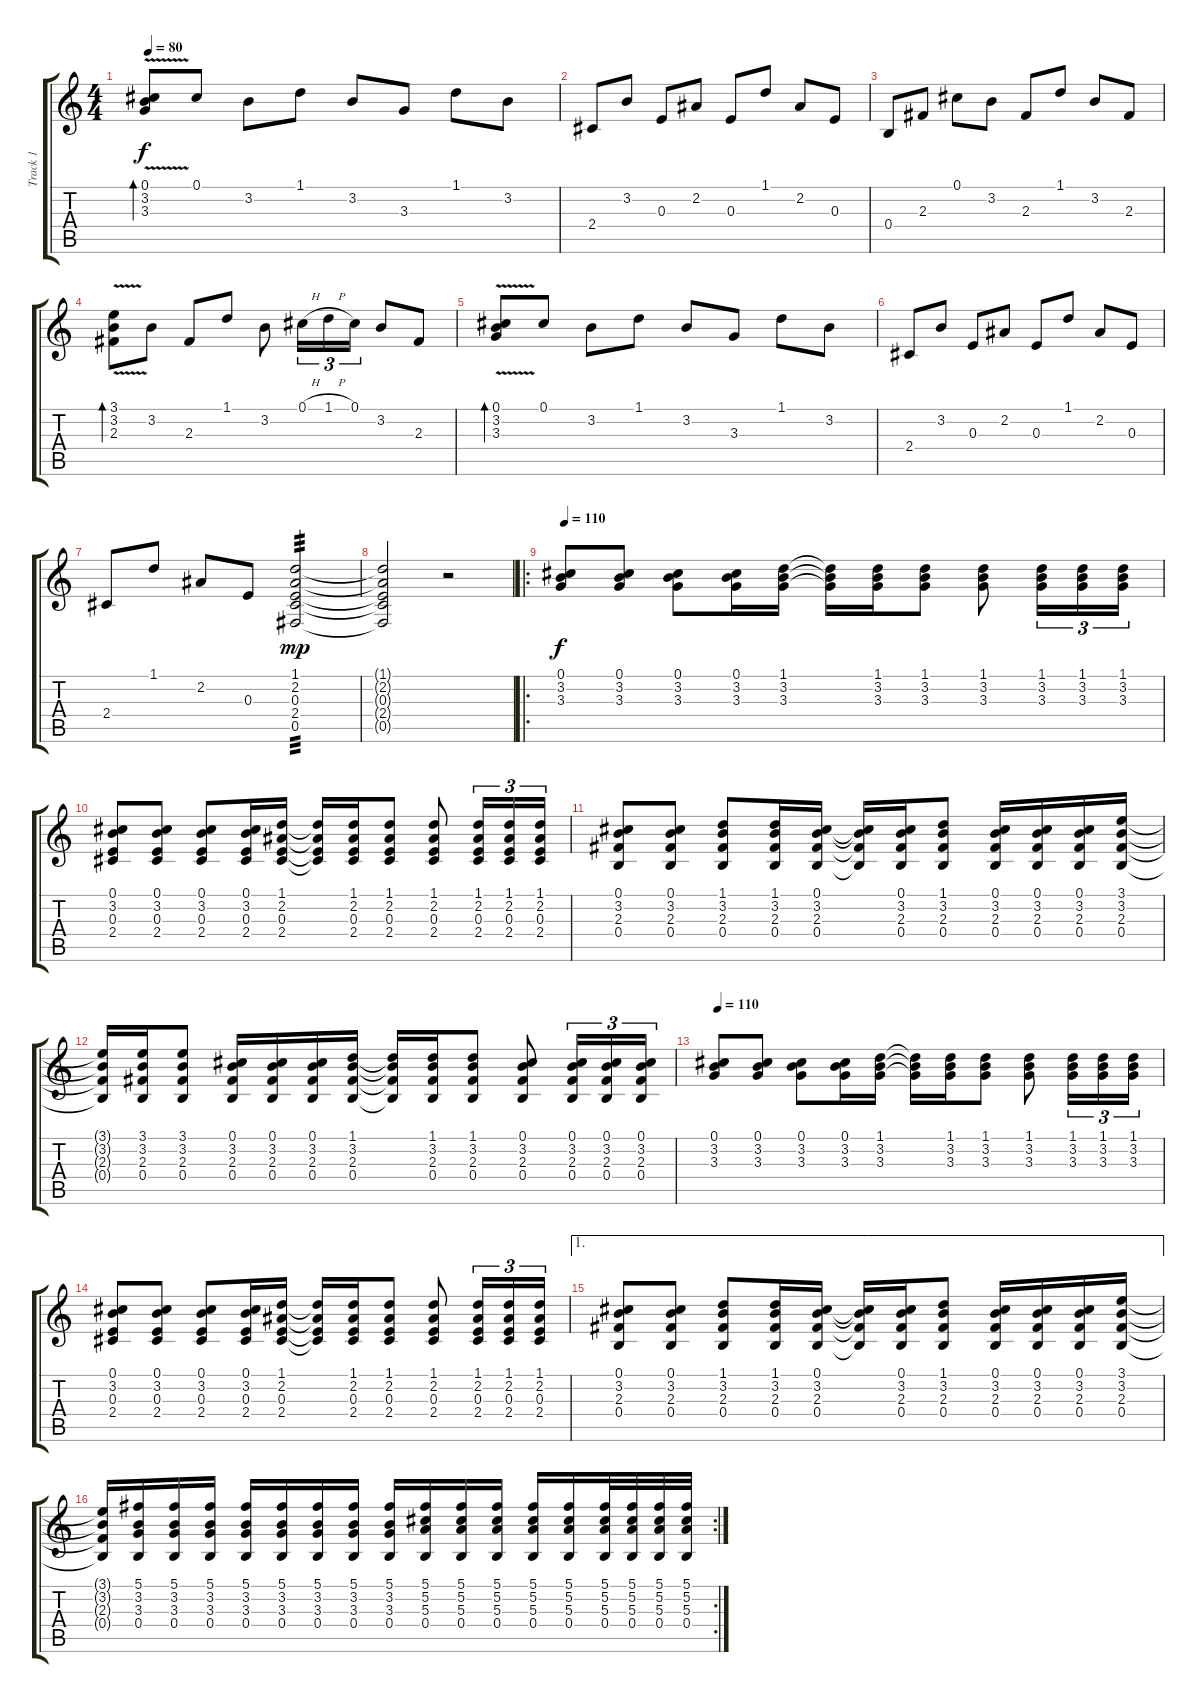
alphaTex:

\track ("Track 1" "Track 1") {instrument acousticguitarsteel}
\staff {score tabs}
\tuning (Db4 Ab3 E3 B2 Gb2 Db2) {hide}
\ts (4 4)
\tempo 80
\clef g2
\ks c
(0.1 3.2 3.3{v}).8{bd 480 dy f instrument acousticguitarsteel} 0.1.8 3.2.8 1.1.8 3.2.8 3.3.8 1.1.8 3.2.8 |
2.4.8 3.2.8 0.3.8 2.2.8 0.3.8 1.1.8 2.2.8 0.3.8 |
0.4.8 2.3.8 0.1.8 3.2.8 2.3.8 1.1.8 3.2.8 2.3.8 |
(3.1 3.2 2.3{v}).8{bd 480} 3.2.8 2.3.8 1.1.8 3.2.8 0.1{h}.16{tu (3 2)} 1.1{h}.16{tu (3 2)} 0.1.16{tu (3 2)} 3.2.8 2.3.8 |
(0.1 3.2 3.3{v}).8{bd 480} 0.1.8 3.2.8 1.1.8 3.2.8 3.3.8 1.1.8 3.2.8 |
2.4.8 3.2.8 0.3.8 2.2.8 0.3.8 1.1.8 2.2.8 0.3.8 |
2.4.8 1.1.8 2.2.8 0.3.8 (1.1 2.2 0.3 2.4 0.5).2{tp 3 dy mp} |
(1.1{t} 2.2{t} 0.3{t} 2.4{t} 0.5{t}).2 r.2 |
\ro
\tempo 110
(0.1 3.2 3.3).8{dy f} (0.1 3.2 3.3).8 (0.1 3.2 3.3).8 (0.1 3.2 3.3).16 (1.1 3.2 3.3).16 (1.1{t} 3.2{t} 3.3{t}).16 (1.1 3.2 3.3).16 (1.1 3.2 3.3).8 (1.1 3.2 3.3).8 (1.1 3.2 3.3).16{tu (3 2)} (1.1 3.2 3.3).16{tu (3 2)} (1.1 3.2 3.3).16{tu (3 2)} |
(0.1 3.2 0.3 2.4).8 (0.1 3.2 0.3 2.4).8 (0.1 3.2 0.3 2.4).8 (0.1 3.2 0.3 2.4).16 (1.1 2.2 0.3 2.4).16 (1.1{t} 2.2{t} 0.3{t} 2.4{t}).16 (1.1 2.2 0.3 2.4).16 (1.1 2.2 0.3 2.4).8 (1.1 2.2 0.3 2.4).8 (1.1 2.2 0.3 2.4).16{tu (3 2)} (1.1 2.2 0.3 2.4).16{tu (3 2)} (1.1 2.2 0.3 2.4).16{tu (3 2)} |
(0.1 3.2 2.3 0.4).8 (0.1 3.2 2.3 0.4).8 (1.1 3.2 2.3 0.4).8 (1.1 3.2 2.3 0.4).16 (0.1 3.2 2.3 0.4).16 (0.1{t} 3.2{t} 2.3{t} 0.4{t}).16 (0.1 3.2 2.3 0.4).16 (1.1 3.2 2.3 0.4).8 (0.1 3.2 2.3 0.4).16 (0.1 3.2 2.3 0.4).16 (0.1 3.2 2.3 0.4).16 (3.1 3.2 2.3 0.4).16 |
(3.1{t} 3.2{t} 2.3{t} 0.4{t}).16 (3.1 3.2 2.3 0.4).16 (3.1 3.2 2.3 0.4).8 (0.1 3.2 2.3 0.4).16 (0.1 3.2 2.3 0.4).16 (0.1 3.2 2.3 0.4).16 (1.1 3.2 2.3 0.4).16 (1.1{t} 3.2{t} 2.3{t} 0.4{t}).16 (1.1 3.2 2.3 0.4).16 (1.1 3.2 2.3 0.4).8 (0.1 3.2 2.3 0.4).8 (0.1 3.2 2.3 0.4).16{tu (3 2)} (0.1 3.2 2.3 0.4).16{tu (3 2)} (0.1 3.2 2.3 0.4).16{tu (3 2)} |
\tempo 110
(0.1 3.2 3.3).8 (0.1 3.2 3.3).8 (0.1 3.2 3.3).8 (0.1 3.2 3.3).16 (1.1 3.2 3.3).16 (1.1{t} 3.2{t} 3.3{t}).16 (1.1 3.2 3.3).16 (1.1 3.2 3.3).8 (1.1 3.2 3.3).8 (1.1 3.2 3.3).16{tu (3 2)} (1.1 3.2 3.3).16{tu (3 2)} (1.1 3.2 3.3).16{tu (3 2)} |
(0.1 3.2 0.3 2.4).8 (0.1 3.2 0.3 2.4).8 (0.1 3.2 0.3 2.4).8 (0.1 3.2 0.3 2.4).16 (1.1 2.2 0.3 2.4).16 (1.1{t} 2.2{t} 0.3{t} 2.4{t}).16 (1.1 2.2 0.3 2.4).16 (1.1 2.2 0.3 2.4).8 (1.1 2.2 0.3 2.4).8 (1.1 2.2 0.3 2.4).16{tu (3 2)} (1.1 2.2 0.3 2.4).16{tu (3 2)} (1.1 2.2 0.3 2.4).16{tu (3 2)} |
\ae 1
(0.1 3.2 2.3 0.4).8 (0.1 3.2 2.3 0.4).8 (1.1 3.2 2.3 0.4).8 (1.1 3.2 2.3 0.4).16 (0.1 3.2 2.3 0.4).16 (0.1{t} 3.2{t} 2.3{t} 0.4{t}).16 (0.1 3.2 2.3 0.4).16 (1.1 3.2 2.3 0.4).8 (0.1 3.2 2.3 0.4).16 (0.1 3.2 2.3 0.4).16 (0.1 3.2 2.3 0.4).16 (3.1 3.2 2.3 0.4).16 |
\rc 2
(3.1{t} 3.2{t} 2.3{t} 0.4{t}).16 (5.1 3.2 3.3 0.4).16 (5.1 3.2 3.3 0.4).16 (5.1 3.2 3.3 0.4).16 (5.1 3.2 3.3 0.4).16 (5.1 3.2 3.3 0.4).16 (5.1 3.2 3.3 0.4).16 (5.1 3.2 3.3 0.4).16 (5.1 3.2 3.3 0.4).16 (5.1 5.2 5.3 0.4).16 (5.1 5.2 5.3 0.4).16 (5.1 5.2 5.3 0.4).16 (5.1 5.2 5.3 0.4).16 (5.1 5.2 5.3 0.4).16 (5.1 5.2 5.3 0.4).32 (5.1 5.2 5.3 0.4).32 (5.1 5.2 5.3 0.4).32 (5.1 5.2 5.3 0.4).32
